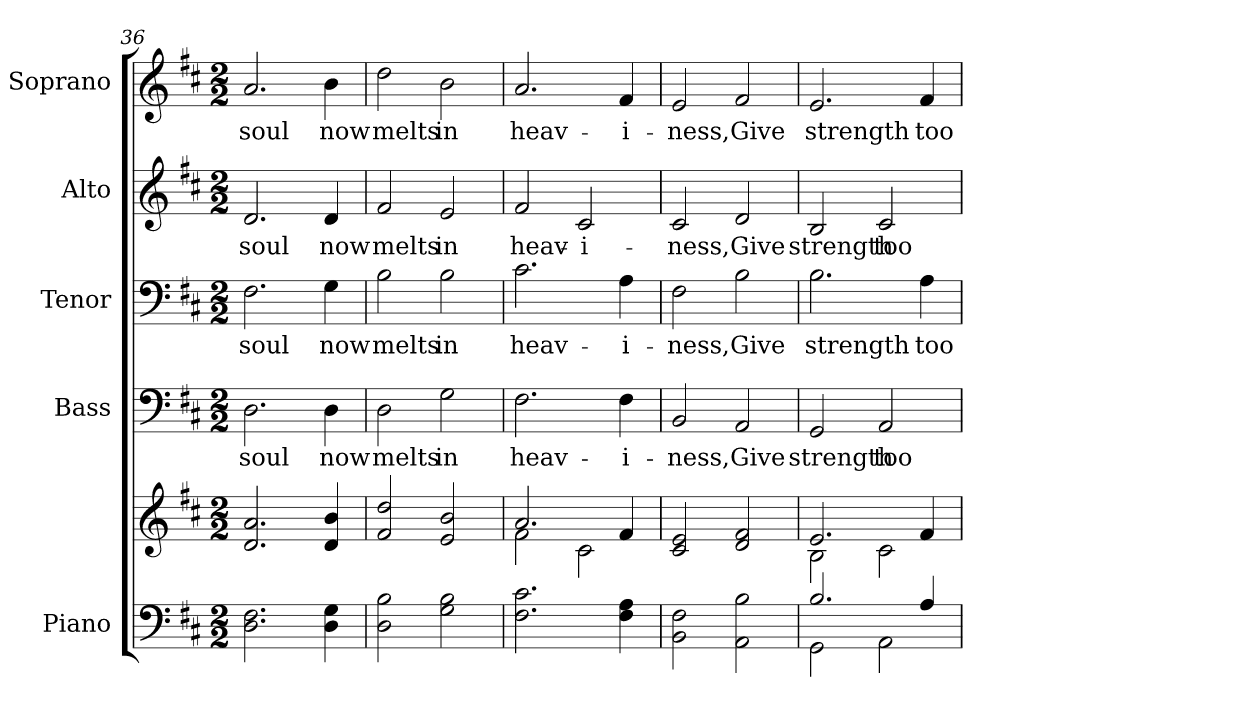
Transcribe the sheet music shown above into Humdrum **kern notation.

**kern	**kern	**kern	**text	**kern	**text	**kern	**text	**kern	**text
*part5	*part5	*part4	*part4	*part3	*part3	*part2	*part2	*part1	*part1
*staff6	*staff5	*staff4	*staff4	*staff3	*staff3	*staff2	*staff2	*staff1	*staff1
*I"Piano	*	*I"Bass	*	*I"Tenor	*	*I"Alto	*	*I"Soprano	*
*I'Pno.	*	*I'B.	*	*I'T.	*	*I'A.	*	*I'S.	*
*clefF4	*clefG2	*clefF4	*	*clefF4	*	*clefG2	*	*clefG2	*
*k[f#c#]	*k[f#c#]	*k[f#c#]	*	*k[f#c#]	*	*k[f#c#]	*	*k[f#c#]	*
*D:	*D:	*D:	*	*D:	*	*D:	*	*D:	*
*M2/2	*M2/2	*M2/2	*	*M2/2	*	*M2/2	*	*M2/2	*
=36	=36	=36	=36	=36	=36	=36	=36	=36	=36
!	!	!	!LO:LY:b:color=#000000	!	!	!	!	!	!
!	!	!	!	!	!LO:LY:b:color=#000000	!	!	!	!
!	!	!	!	!	!	!	!LO:LY:b:color=#000000	!	!
!	!	!	!	!	!	!	!	!	!LO:LY:b:color=#000000
2.Di\ 2.F#i	2.di/ 2.ai	2.Di\	soul	2.F#i\	soul	2.di/	soul	2.ai/	soul
!	!	!	!LO:LY:b:color=#000000	!	!	!	!	!	!
!	!	!	!	!	!LO:LY:b:color=#000000	!	!	!	!
!	!	!	!	!	!	!	!LO:LY:b:color=#000000	!	!
!	!	!	!	!	!	!	!	!	!LO:LY:b:color=#000000
4Di\ 4Gi	4di/ 4bi	4Di\	now	4Gi\	now	4di/	now	4bi\	now
=37	=37	=37	=37	=37	=37	=37	=37	=37	=37
!	!	!	!LO:LY:b:color=#000000	!	!	!	!	!	!
!	!	!	!	!	!LO:LY:b:color=#000000	!	!	!	!
!	!	!	!	!	!	!	!LO:LY:b:color=#000000	!	!
!	!	!	!	!	!	!	!	!	!LO:LY:b:color=#000000
2Di\ 2Bi	2f#i/ 2ddi	2Di\	melts	2Bi\	melts	2f#i/	melts	2ddi\	melts
!	!	!	!LO:LY:b:color=#000000	!	!	!	!	!	!
!	!	!	!	!	!LO:LY:b:color=#000000	!	!	!	!
!	!	!	!	!	!	!	!LO:LY:b:color=#000000	!	!
!	!	!	!	!	!	!	!	!	!LO:LY:b:color=#000000
2Gi\ 2Bi	2ei/ 2bi	2Gi\	in	2Bi\	in	2ei/	in	2bi\	in
=38	=38	=38	=38	=38	=38	=38	=38	=38	=38
*	*^	*	*	*	*	*	*	*	*
!	!	!	!	!LO:LY:b:color=#000000	!	!	!	!	!	!
!	!	!	!	!	!	!LO:LY:b:color=#000000	!	!	!	!
!	!	!	!	!	!	!	!	!LO:LY:b:color=#000000	!	!
!	!	!	!	!	!	!	!	!	!	!LO:LY:b:color=#000000
2.F#i\ 2.c#i	2.ai/	2f#i\	2.F#i\	heav-	2.c#i\	heav-	2f#i/	heav-	2.ai/	heav-
!	!	!	!	!	!	!	!	!LO:LY:b:color=#000000	!	!
.	.	2c#i\	.	.	.	.	2c#i/	-i-	.	.
!	!	!	!	!LO:LY:b:color=#000000	!	!	!	!	!	!
!	!	!	!	!	!	!LO:LY:b:color=#000000	!	!	!	!
!	!	!	!	!	!	!	!	!	!	!LO:LY:b:color=#000000
4F#i\ 4Ai	4f#i/	.	4F#i\	-i-	4Ai\	-i-	.	.	4f#i/	-i-
*	*v	*v	*	*	*	*	*	*	*	*
!!LO:PB:g=z
=39	=39	=39	=39	=39	=39	=39	=39	=39	=39
!	!	!	!LO:LY:b:color=#000000	!	!	!	!	!	!
!	!	!	!	!	!LO:LY:b:color=#000000	!	!	!	!
!	!	!	!	!	!	!	!LO:LY:b:color=#000000	!	!
!	!	!	!	!	!	!	!	!	!LO:LY:b:color=#000000
2BBi\ 2F#i	2c#i/ 2ei	2BBi/	-ness,	2F#i\	-ness,	2c#i/	-ness,	2ei/	-ness,
!	!	!	!LO:LY:b:color=#000000	!	!	!	!	!	!
!	!	!	!	!	!LO:LY:b:color=#000000	!	!	!	!
!	!	!	!	!	!	!	!LO:LY:b:color=#000000	!	!
!	!	!	!	!	!	!	!	!	!LO:LY:b:color=#000000
2AAi\ 2Bi	2di/ 2f#i	2AAi/	Give	2Bi\	Give	2di/	Give	2f#i/	Give
=40	=40	=40	=40	=40	=40	=40	=40	=40	=40
*^	*^	*	*	*	*	*	*	*	*
!	!	!	!	!	!LO:LY:b:color=#000000	!	!	!	!	!	!
!	!	!	!	!	!	!	!LO:LY:b:color=#000000	!	!	!	!
!	!	!	!	!	!	!	!	!	!LO:LY:b:color=#000000	!	!
!	!	!	!	!	!	!	!	!	!	!	!LO:LY:b:color=#000000
2.Bi/	2GGi\	2.ei/	2Bi\	2GGi/	strength	2.Bi\	strength	2Bi/	strength	2.ei/	strength
!	!	!	!	!	!LO:LY:b:color=#000000	!	!	!	!	!	!
!	!	!	!	!	!	!	!	!	!LO:LY:b:color=#000000	!	!
.	2AAi\	.	2c#i\	2AAi/	too	.	.	2c#i/	too	.	.
!	!	!	!	!	!	!	!LO:LY:b:color=#000000	!	!	!	!
!	!	!	!	!	!	!	!	!	!	!	!LO:LY:b:color=#000000
4Ai/	.	4f#i/	.	.	.	4Ai\	too	.	.	4f#i/	too
*v	*v	*	*	*	*	*	*	*	*	*	*
*	*v	*v	*	*	*	*	*	*	*	*
=	=	=	=	=	=	=	=	=	=
*-	*-	*-	*-	*-	*-	*-	*-	*-	*-
